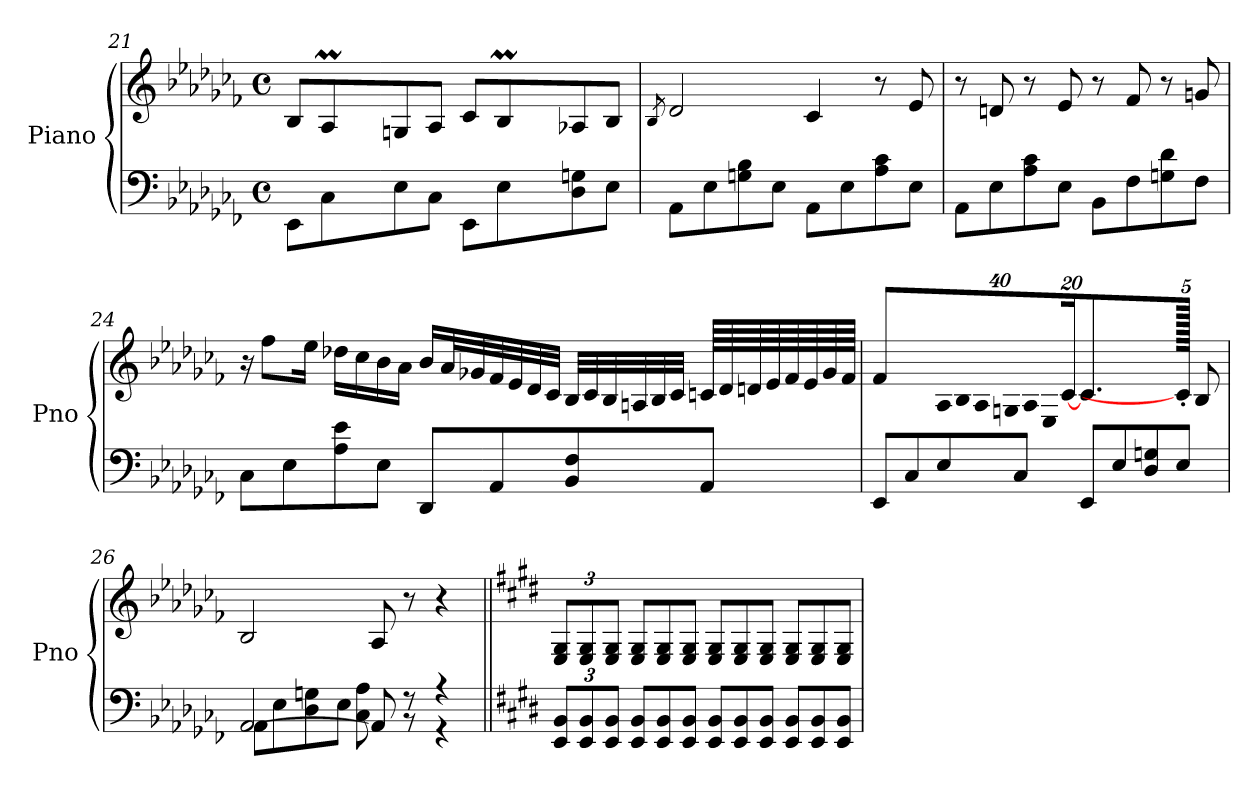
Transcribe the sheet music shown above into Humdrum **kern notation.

**kern	**kern
*part1	*part1
*staff2	*staff1
*I"Piano	*
*I'Pno	*
*clefF4	*clefG2
*k[b-e-a-d-g-c-f-]	*k[b-e-a-d-g-c-f-]
*M4/4	*M4/4
*met(c)	*met(c)
=21	=21
*	*^
8EE-\L	8B-/L	8.ryy
8C-\	8A-M/	.
*	*	*Xtuplet
.	.	48.B-!yy
.	.	48.A-!yy
8E-\	8Gn/	4..ryy
8C-\J	8A-/J	.
8EE-\L	8c-/L	.
8E-\	8B-m/	.
.	.	48.c-!yy
.	.	48.B-!yy
8D-\ 8Gn\	8A-X/	4ryy
8E-\J	8B-/J	.
*	*v	*v
=22	=22
.	8qB-/
8AA-\L	2d-/
8E-\	.
8Gn\ 8B-\	.
8E-\J	.
8AA-\L	4c-/
8E-\	.
8A-\ 8c-\	8r
8E-\J	8e-/
=23	=23
8AA-\L	8r
8E-\	8dn/
8A-\ 8c-\	8r
8E-\J	8e-/
8BB-\L	8r
8F-\	8f-/
8Gn\ 8d-\	8r
8F-\J	8gn/
!!LO:PB:g=z
=24	=24
8C-\L	16r
.	8ff-\L
8E-\	.
.	16ee-\Jk
8A-\ 8e-\	16dd-X\LL
.	16cc-\
8E-\J	16b-\
.	16a-\JJ
8DD-/L	16b-/LL
.	32a-/L
.	32g-X/
8AA-/	32f-/
.	32e-/
.	32d-/
.	32c-/JJJ
8BB-/ 8F-/	48B-/LLL
.	48c-/
.	48B-/
.	48An/
.	48B-/
.	48c-/JJJ
8AA-/J	64cn/LLLL
.	64d-/
.	64dn/
.	64e-/
.	64f-/
.	64e-/
.	64g-/
.	64f-/JJJJ
!!LO:LB:g=z
=25	=25
8EE-/L	4f-/
8C-/	.
*	*tuplet
*	*Xbrackettup
!	!LO:N:vis=16
8E-/	640%23A-/LL
!	!LO:N:vis=16
.	640%23B-/
!	!LO:N:vis=16
.	640%23A-/
!	!LO:N:vis=16
.	640%23Gn/
8C-/J	.
!	!LO:N:vis=16
.	640%23A-/
!	!LO:N:vis=16
.	640%23E-/
.	[320%11c-/JJ
8EE-/L	4.c-/
8E-/	.
8D-/ 8Gn/	.
8E-/J	640c-'/JJ]
.	8B-/
640ryy	.
=26	=26
*^	*
[2AA-/	8AA-\L	2B-/
.	8E-\	.
.	8D-\ 8Gn\	.
.	8E-\J	.
8AA-/]	8C-\ 8A-\	8A-/
8r	8r	8r
4r	4r	4r
*v	*v	*
!!LO:LB:g=z
=27||	=27||
*k[f#c#g#d#]	*k[f#c#g#d#]
*Xbrackettup	*
12EE/ 12BB/L	12E/ 12G#/L
12EE/ 12BB/	12E/ 12G#/
12EE/ 12BB/J	12E/ 12G#/J
*Xtuplet	*Xtuplet
12EE/ 12BB/L	12E/ 12G#/L
12EE/ 12BB/	12E/ 12G#/
12EE/ 12BB/J	12E/ 12G#/J
12EE/ 12BB/L	12E/ 12G#/L
12EE/ 12BB/	12E/ 12G#/
12EE/ 12BB/J	12E/ 12G#/J
12EE/ 12BB/L	12E/ 12G#/L
12EE/ 12BB/	12E/ 12G#/
12EE/ 12BB/J	12E/ 12G#/J
=	=
*-	*-
